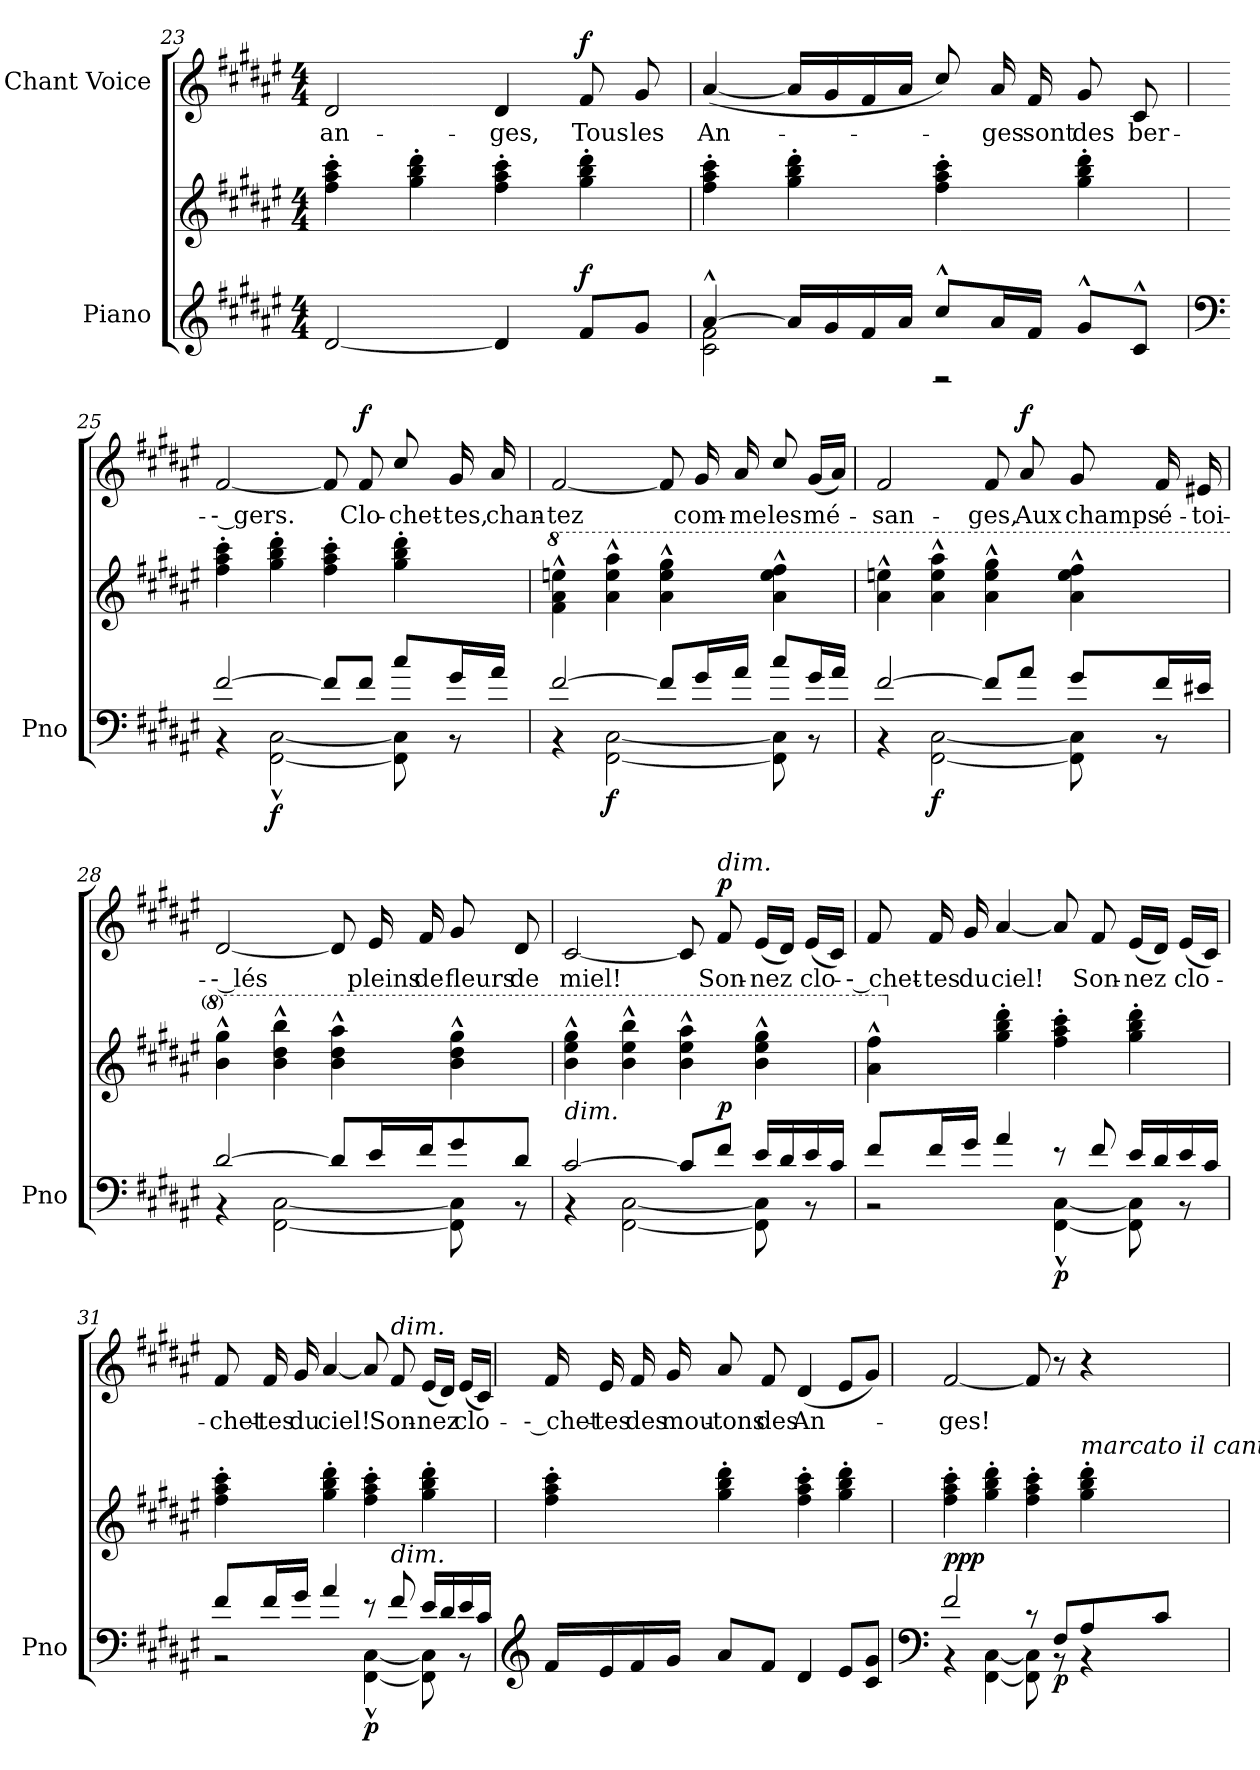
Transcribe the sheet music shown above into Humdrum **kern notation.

**kern	**kern	**dynam	**kern	**text	**dynam
*part2	*part2	*part2	*part1	*part1	*part1
*staff3	*staff2	*staff2/3	*staff1	*staff1	*staff1
*I"Piano	*	*	*I"Chant Voice	*	*
*I'Pno	*	*	*	*	*
*clefG2	*clefG2	*	*clefG2	*	*
*k[f#c#g#d#a#e#]	*k[f#c#g#d#a#e#]	*	*k[f#c#g#d#a#e#]	*	*
*M4/4	*M4/4	*	*M4/4	*	*
=23	=23	=23	=23	=23	=23
[2d#/	4ff#\' 4aa#\' 4ccc#\'	.	2d#/	-an-	.
.	4gg#\' 4bb\' 4ddd#\'	.	.	.	.
4d#/]	4ff#\' 4aa#\' 4ccc#\'	.	4d#/	-ges,	.
!	!	!LO:DY:a=2	!	!	!LO:DY:a
8f#/L	4gg#\' 4bb\' 4ddd#\'	f	8f#/	Tous	f
8g#/J	.	.	8g#/	les	.
=24	=24	=24	=24	=24	=24
*^	*	*	*	*	*
[4a#^^/	2c#\ 2f#\	4ff#\' 4aa#\' 4ccc#\'	.	([4a#/	An-	.
16a#/LL]	.	4gg#\' 4bb\' 4ddd#\'	.	16a#/LL]	.	.
16g#/	.	.	.	16g#/	.	.
16f#/	.	.	.	16f#/	.	.
16a#/JJ	.	.	.	16a#/JJ	.	.
8cc#^^/L	2r	4ff#\' 4aa#\' 4ccc#\'	.	8cc#/)	.	.
16a#/L	.	.	.	16a#/	-ges	.
16f#/JJ	.	.	.	16f#/	sont	.
8g#^^/L	.	4gg#\' 4bb\' 4ddd#\'	.	8g#/	des	.
8c#^^/J	.	.	.	8c#/	ber-	.
=25	=25	=25	=25	=25	=25	=25
*clefF4	*	*	*	*	*	*
[2f#/	4r	4ff#\' 4aa#\' 4ccc#\'	.	[2f#/	-- gers.	.
!	!	!	!LO:DY:b=2	!	!	!
.	[2FF#\^^ [2C#\^^	4gg#\' 4bb\' 4ddd#\'	f	.	.	.
8f#/L]	.	4ff#\' 4aa#\' 4ccc#\'	.	8f#/]	.	.
!	!	!	!	!	!	!LO:DY:a
8f#/J	.	.	.	8f#/	Clo-	f
8cc#/L	8FF#\] 8C#\]	4gg#\' 4bb\' 4ddd#\'	.	8cc#/	-chet-	.
16g#/L	8r	.	.	16g#/	-tes,	.
16a#/JJ	.	.	.	16a#/	chan-	.
=26	=26	=26	=26	=26	=26	=26
*	*	*8va	*	*	*	*
[2f#/	4r	4ff#\^^ 4aa#\^^ 4eeen\^^	.	[2f#/	-tez	.
!	!	!	!LO:DY:b=2	!	!	!
.	[2FF#\ [2C#\	4aa#\^^ 4eee\^^ 4aaa#\^^	f	.	.	.
8f#/L]	.	4aa#\^^ 4eee\^^ 4ggg#\^^	.	8f#/]	.	.
16g#/L	.	.	.	16g#/	com-	.
16a#/JJ	.	.	.	16a#/	-me	.
8cc#/L	8FF#\] 8C#\]	4aa#\^^ 4eee\^^ 4fff#\^^	.	8cc#/	les	.
16g#/L	8r	.	.	(16g#/LL	mé-	.
16a#/JJ	.	.	.	16a#/JJ)	.	.
=27	=27	=27	=27	=27	=27	=27
[2f#/	4r	4aa#\^^ 4eeen\^^	.	2f#/	-san-	.
!	!	!	!LO:DY:b=2	!	!	!
.	[2FF#\ [2C#\	4aa#\^^ 4eee\^^ 4aaa#\^^	f	.	.	.
8f#/L]	.	4aa#\^^ 4eee\^^ 4ggg#\^^	.	8f#/	-ges,	.
!	!	!	!	!	!	!LO:DY:a
8a#/J	.	.	.	8a#/	Aux	f
8g#/L	8FF#\] 8C#\]	4aa#\^^ 4eee\^^ 4fff#\^^	.	8g#/	champs	.
16f#/L	8r	.	.	16f#/	é-	.
16e#X/JJ	.	.	.	16e#X/	-toi-	.
=28	=28	=28	=28	=28	=28	=28
[2d#/	4r	4bb\^^ 4ggg#\^^	.	[2d#/	-- lés	.
.	[2FF#\ [2C#\	4bb\^^ 4ddd#\^^ 4bbb\^^	.	.	.	.
8d#/L]	.	4bb\^^ 4ddd#\^^ 4aaa#\^^	.	8d#/]	.	.
16e#/L	.	.	.	16e#/	pleins	.
16f#/J	.	.	.	16f#/	de	.
8g#/	8FF#\] 8C#\]	4bb\^^ 4ddd#\^^ 4ggg#\^^	.	8g#/	fleurs	.
8d#/J	8r	.	.	8d#/	de	.
=29	=29	=29	=29	=29	=29	=29
!	!	!LO:TX:b:i:t=dim.	!	!	!	!
[2c#/	4r	4bb\^^ 4eee#\^^ 4ggg#\^^	.	[2c#/	miel!	.
.	[2FF#\ [2C#\	4bb\^^ 4eee#\^^ 4bbb\^^	.	.	.	.
8c#/L]	.	4bb\^^ 4eee#\^^ 4aaa#\^^	.	8c#/]	.	.
!	!	!	!	!LO:TX:a:i:t=dim.	!	!
!	!	!	!LO:DY:a=2	!	!	!LO:DY:a
8f#/J	.	.	p	8f#/	Son-	p
16e#/LL	8FF#\] 8C#\]	4bb\^^ 4eee#\^^ 4ggg#\^^	.	(16e#/LL	-nez	.
16d#/	.	.	.	16d#/JJ)	.	.
16e#/	8r	.	.	(16e#/LL	clo-	.
16c#/JJ	.	.	.	16c#/JJ)	.	.
=30	=30	=30	=30	=30	=30	=30
8f#/L	2r	4aa#\^^ 4fff#\^^	.	8f#/	-- chet-	.
16f#/L	.	.	.	16f#/	-tes	.
16g#/JJ	.	.	.	16g#/	du	.
*	*	*X8va	*	*	*	*
4a#/	.	4gg#\' 4bb\' 4ddd#\'	.	[4a#/	ciel!	.
!	!	!	!LO:DY:b=2	!	!	!
8r	[4FF#\^^ [4C#\^^	4ff#\' 4aa#\' 4ccc#\'	p	8a#/]	.	.
8f#/	.	.	.	8f#/	Son-	.
16e#/LL	8FF#\] 8C#\]	4gg#\' 4bb\' 4ddd#\'	.	(16e#/LL	-nez	.
16d#/	.	.	.	16d#/JJ)	.	.
16e#/	8r	.	.	(16e#/LL	clo-	.
16c#/JJ	.	.	.	16c#/JJ)	.	.
=31	=31	=31	=31	=31	=31	=31
8f#/L	2r	4ff#\' 4aa#\' 4ccc#\'	.	8f#/	-chet-	.
16f#/L	.	.	.	16f#/	-tes	.
16g#/JJ	.	.	.	16g#/	du	.
4a#/	.	4gg#\' 4bb\' 4ddd#\'	.	[4a#/	ciel!	.
!	!	!	!LO:DY:b=2	!	!	!
8r	[4FF#\^^ [4C#\^^	4ff#\' 4aa#\' 4ccc#\'	p	8a#/]	.	.
!	!	!	!	!LO:TX:a:i:t=dim.	!	!
!LO:TX:a:i:t=dim.	!	!	!	!	!	!
8f#/	.	.	.	8f#/	Son-	.
16e#/LL	8FF#\] 8C#\]	4gg#\' 4bb\' 4ddd#\'	.	(16e#/LL	-nez	.
16d#/	.	.	.	16d#/JJ)	.	.
16e#/	8r	.	.	(16e#/LL	clo-	.
16c#/JJ	.	.	.	16c#/JJ)	.	.
*v	*v	*	*	*	*	*
=32	=32	=32	=32	=32	=32
*clefG2	*	*	*	*	*
16f#/LL	4ff#\' 4aa#\' 4ccc#\'	.	16f#/	-- chet-	.
16e#/	.	.	16e#/	-tes	.
16f#/	.	.	16f#/	des	.
16g#/JJ	.	.	16g#/	mou-	.
8a#/L	4gg#\' 4bb\' 4ddd#\'	.	8a#/	-tons	.
8f#/J	.	.	8f#/	des	.
4d#/	4ff#\' 4aa#\' 4ccc#\'	.	(4d#/	An-	.
8e#/L	4gg#\' 4bb\' 4ddd#\'	.	8e#/L	.	.
8c#/ 8g#/J	.	.	8g#/J)	.	.
=33	=33	=33	=33	=33	=33
*clefF4	*	*	*	*	*
*^	*	*	*	*	*
!	!	!	!LO:DY:a=2	!	!	!
2f#/	4r	4ff#\' 4aa#\' 4ccc#\'	ppp	[2f#/	-ges!	.
.	[4FF#\ [4C#\	4gg#\' 4bb\' 4ddd#\'	.	.	.	.
8r	8FF#\] 8C#\]	4ff#\' 4aa#\' 4ccc#\'	.	8f#/]	.	.
!	!	!	!LO:DY:b=2	!	!	!
8F#/L	8r	.	p	8r	.	.
!	!	!LO:TX:i:t=marcato il canto	!	!	!	!
8A#/	4r	4gg#\' 4bb\' 4ddd#\'	.	4r	.	.
8c#/J	.	.	.	.	.	.
*v	*v	*	*	*	*	*
=	=	=	=	=	=
*-	*-	*-	*-	*-	*-
